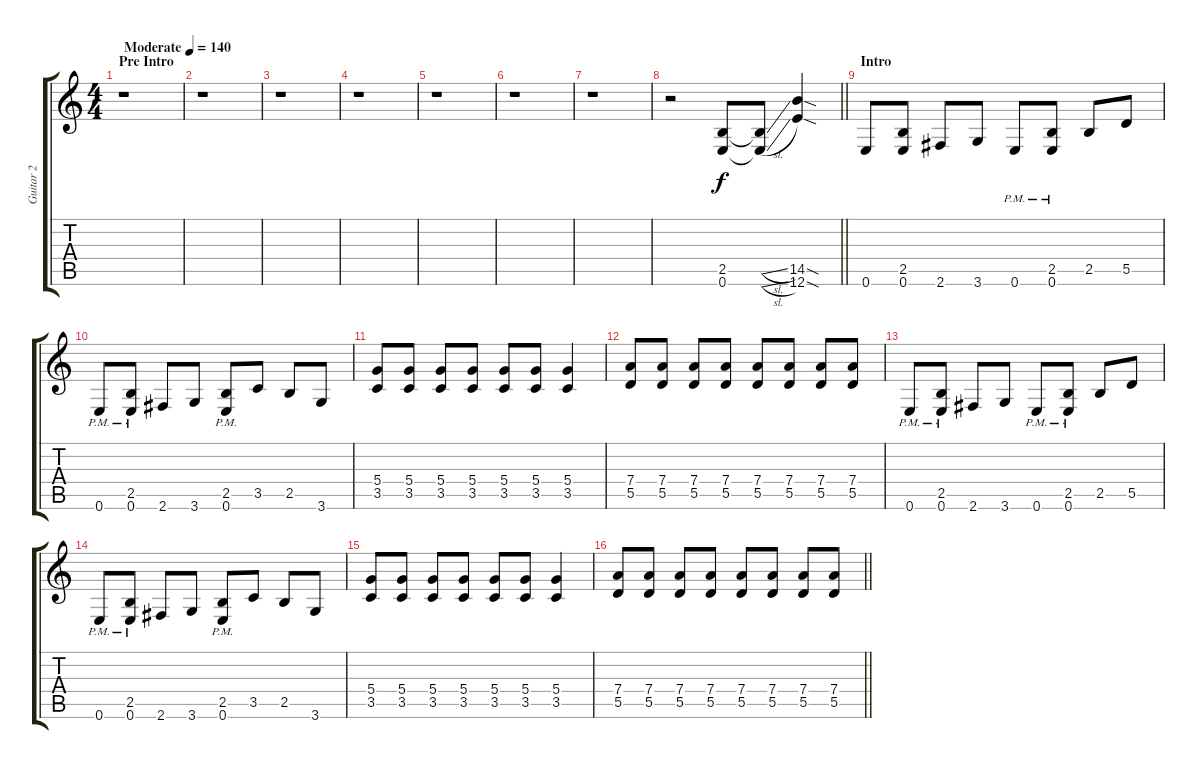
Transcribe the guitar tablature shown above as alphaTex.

\track ("Guitar 2" "Guitar 2") {instrument distortionguitar}
\staff {score tabs}
\tuning (E4 B3 G3 D3 A2 E2) {hide}
\ts (4 4)
\section ("" "Pre Intro")
\tempo (140 "Moderate")
\clef g2
\ks c
r.1{dy f instrument distortionguitar} |
r.1 |
r.1 |
r.1 |
r.1 |
r.1 |
r.1 |
\barLineRight lightlight
r.2 (2.5 0.6).8 (2.5{sl t} 0.6{sl t}).8 (14.5{sod} 12.6{sod}).4 |
\section ("" "Intro")
0.6.8 (2.5 0.6).8 2.6.8 3.6.8 0.6{pm}.8 (2.5{pm} 0.6{pm}).8 2.5.8 5.5.8 |
0.6{pm}.8 (2.5{pm} 0.6{pm}).8 2.6.8 3.6.8 (2.5{pm} 0.6{pm}).8 3.5.8 2.5.8 3.6.8 |
(5.4 3.5).8 (5.4 3.5).8 (5.4 3.5).8 (5.4 3.5).8 (5.4 3.5).8 (5.4 3.5).8 (5.4 3.5).4 |
(7.4 5.5).8 (7.4 5.5).8 (7.4 5.5).8 (7.4 5.5).8 (7.4 5.5).8 (7.4 5.5).8 (7.4 5.5).8 (7.4 5.5).8 |
0.6{pm}.8 (2.5{pm} 0.6{pm}).8 2.6.8 3.6.8 0.6{pm}.8 (2.5{pm} 0.6{pm}).8 2.5.8 5.5.8 |
0.6{pm}.8 (2.5{pm} 0.6{pm}).8 2.6.8 3.6.8 (2.5{pm} 0.6{pm}).8 3.5.8 2.5.8 3.6.8 |
(5.4 3.5).8 (5.4 3.5).8 (5.4 3.5).8 (5.4 3.5).8 (5.4 3.5).8 (5.4 3.5).8 (5.4 3.5).4 |
\barLineRight lightlight
(7.4 5.5).8 (7.4 5.5).8 (7.4 5.5).8 (7.4 5.5).8 (7.4 5.5).8 (7.4 5.5).8 (7.4 5.5).8 (7.4 5.5).8
